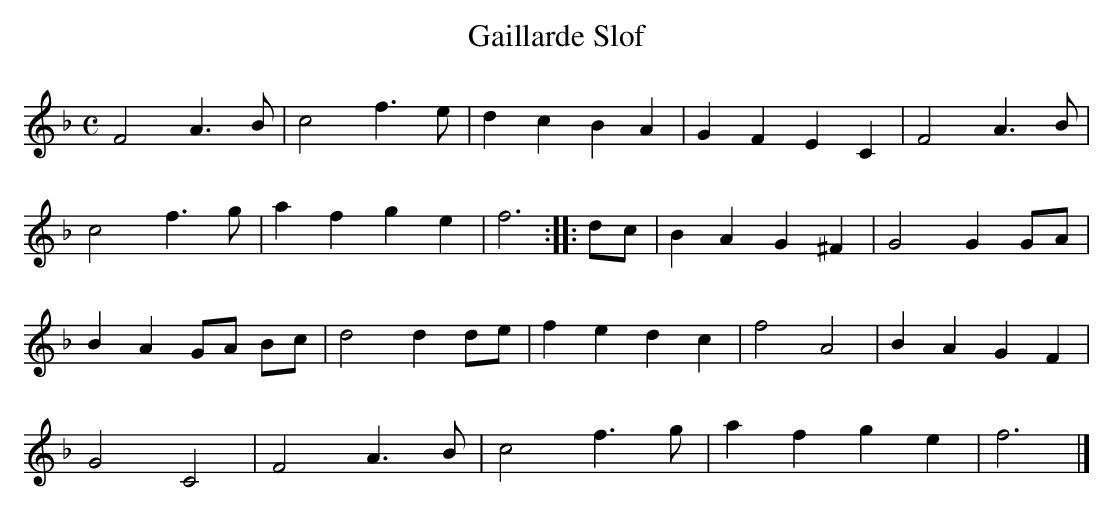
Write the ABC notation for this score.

X:1
T:Gaillarde Slof
M:C
K:Fmaj
F4A3B|c4f3e|d2c2B2A2|G2F2E2C2|F4A3B|
c4f3g|a2f2g2e2|f6:||:dc|B2A2G2^F2|G4G2GA|
B2A2GA Bc|d4d2de|f2e2d2c2|f4A4|B2A2G2F2|
G4C4|F4A3B|c4f3g|a2f2g2e2|f6|]
